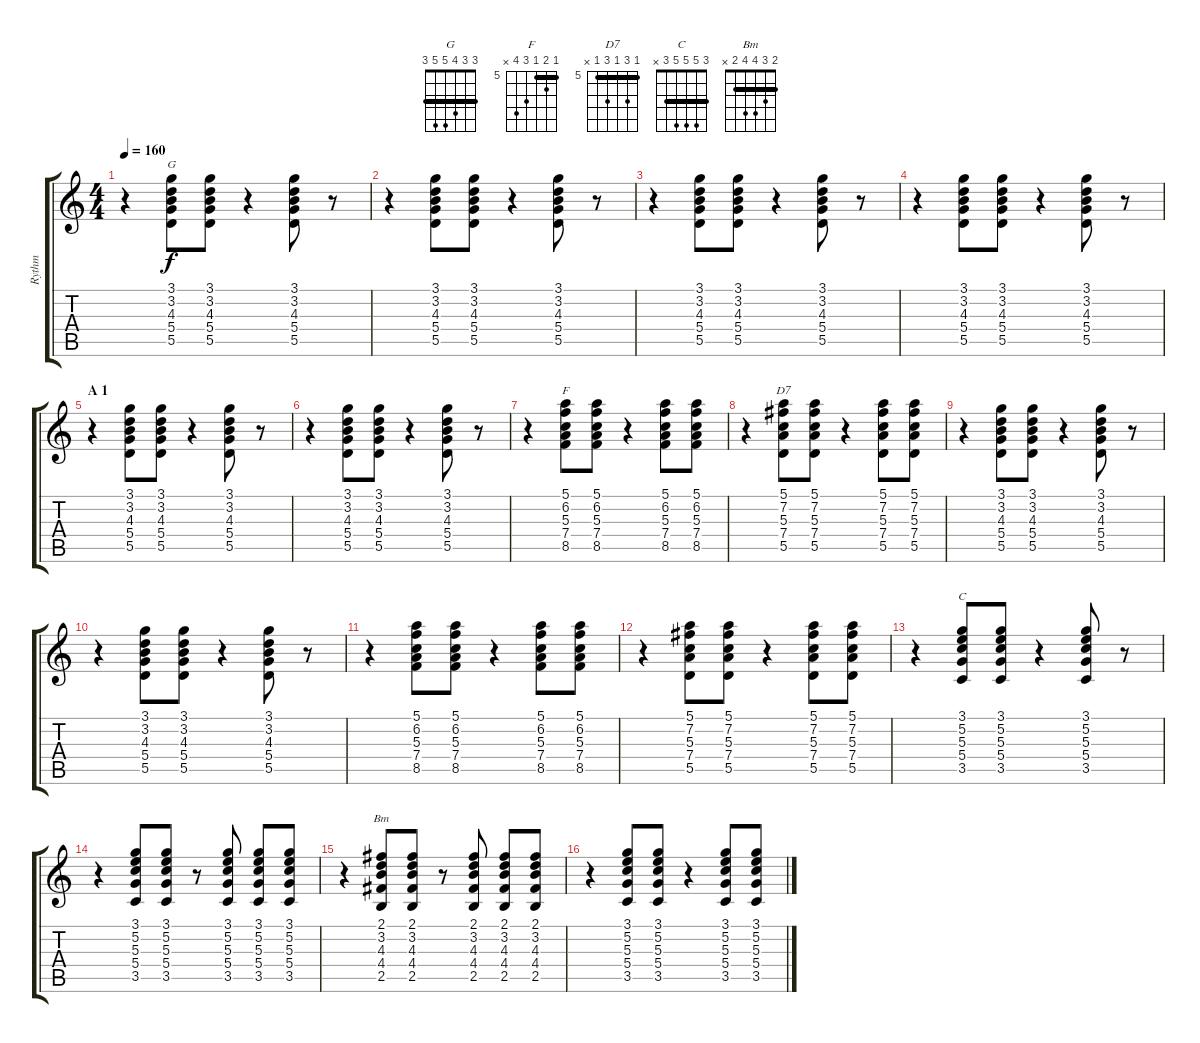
\track ("Rythm" "Rythm") {instrument acousticguitarsteel}
\staff {score tabs}
\tuning (E4 B3 G3 D3 A2 E2) {hide}
\chord ("G" 3 3 4 5 5 3) {barre 3}
\chord ("F" 5 6 5 7 8 x) {firstfret 5 barre 5}
\chord ("D7" 5 7 5 7 5 x) {firstfret 5 barre 5}
\chord ("C" 3 5 5 5 3 x) {barre 3}
\chord ("Bm" 2 3 4 4 2 x) {barre 2}
\ts (4 4)
\tempo 160
\clef g2
\ks c
r.4{dy f instrument acousticguitarsteel} (3.1 3.2 4.3 5.4 5.5).8{ch "G"} (3.1 3.2 4.3 5.4 5.5).8 r.4 (3.1 3.2 4.3 5.4 5.5).8 r.8 |
r.4 (3.1 3.2 4.3 5.4 5.5).8 (3.1 3.2 4.3 5.4 5.5).8 r.4 (3.1 3.2 4.3 5.4 5.5).8 r.8 |
r.4 (3.1 3.2 4.3 5.4 5.5).8 (3.1 3.2 4.3 5.4 5.5).8 r.4 (3.1 3.2 4.3 5.4 5.5).8 r.8 |
r.4 (3.1 3.2 4.3 5.4 5.5).8 (3.1 3.2 4.3 5.4 5.5).8 r.4 (3.1 3.2 4.3 5.4 5.5).8 r.8 |
\section ("" "A 1")
r.4 (3.1 3.2 4.3 5.4 5.5).8 (3.1 3.2 4.3 5.4 5.5).8 r.4 (3.1 3.2 4.3 5.4 5.5).8 r.8 |
r.4 (3.1 3.2 4.3 5.4 5.5).8 (3.1 3.2 4.3 5.4 5.5).8 r.4 (3.1 3.2 4.3 5.4 5.5).8 r.8 |
r.4 (5.1 6.2 5.3 7.4 8.5).8{ch "F"} (5.1 6.2 5.3 7.4 8.5).8 r.4 (5.1 6.2 5.3 7.4 8.5).8 (5.1 6.2 5.3 7.4 8.5).8 |
r.4 (5.1 7.2 5.3 7.4 5.5).8{ch "D7"} (5.1 7.2 5.3 7.4 5.5).8 r.4 (5.1 7.2 5.3 7.4 5.5).8 (5.1 7.2 5.3 7.4 5.5).8 |
r.4 (3.1 3.2 4.3 5.4 5.5).8 (3.1 3.2 4.3 5.4 5.5).8 r.4 (3.1 3.2 4.3 5.4 5.5).8 r.8 |
r.4 (3.1 3.2 4.3 5.4 5.5).8 (3.1 3.2 4.3 5.4 5.5).8 r.4 (3.1 3.2 4.3 5.4 5.5).8 r.8 |
r.4 (5.1 6.2 5.3 7.4 8.5).8 (5.1 6.2 5.3 7.4 8.5).8 r.4 (5.1 6.2 5.3 7.4 8.5).8 (5.1 6.2 5.3 7.4 8.5).8 |
r.4 (5.1 7.2 5.3 7.4 5.5).8 (5.1 7.2 5.3 7.4 5.5).8 r.4 (5.1 7.2 5.3 7.4 5.5).8 (5.1 7.2 5.3 7.4 5.5).8 |
r.4 (3.1 5.2 5.3 5.4 3.5).8{ch "C"} (3.1 5.2 5.3 5.4 3.5).8 r.4 (3.1 5.2 5.3 5.4 3.5).8 r.8 |
r.4 (3.1 5.2 5.3 5.4 3.5).8 (3.1 5.2 5.3 5.4 3.5).8 r.8 (3.1 5.2 5.3 5.4 3.5).8 (3.1 5.2 5.3 5.4 3.5).8 (3.1 5.2 5.3 5.4 3.5).8 |
r.4 (2.1 3.2 4.3 4.4 2.5).8{ch "Bm"} (2.1 3.2 4.3 4.4 2.5).8 r.8 (2.1 3.2 4.3 4.4 2.5).8 (2.1 3.2 4.3 4.4 2.5).8 (2.1 3.2 4.3 4.4 2.5).8 |
r.4 (3.1 5.2 5.3 5.4 3.5).8 (3.1 5.2 5.3 5.4 3.5).8 r.4 (3.1 5.2 5.3 5.4 3.5).8 (3.1 5.2 5.3 5.4 3.5).8
